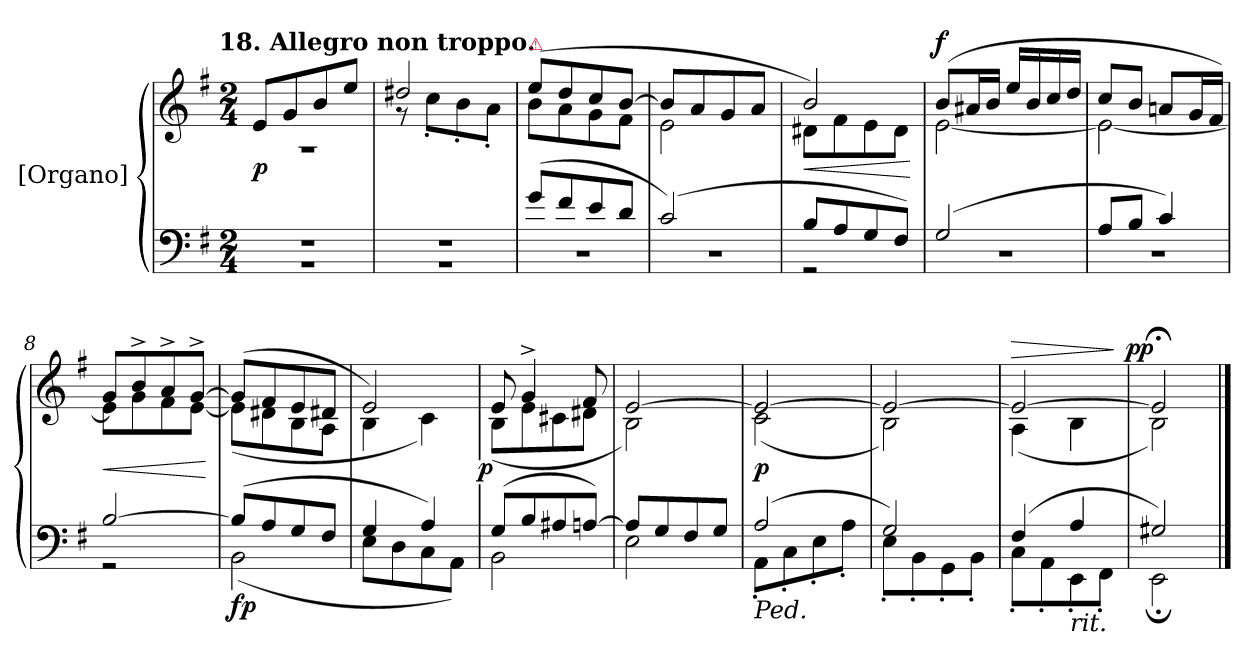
**kern	**dynam	**kern	**dynam
*part2	*part2	*part1	*part1
*staff2	*staff2	*staff1	*staff1
*I"[Organo]	*	*	*
*clefF4	*	*clefG2	*
*k[f#]	*	*k[f#]	*
!!LO:TX:omd:t=18. Allegro non troppo.
*M2/4	*	*M2/4	*
*MM132	*	*MM132	*
=1	=1	=1	=1
*^	*	*^	*
2rF	2rBB	.	8e/L	2r	p
.	.	.	8g/	.	.
.	.	.	8b/	.	.
.	.	.	8ee/J	.	.
=2	=2	=2	=2	=2	=2
2rF	2rBB	.	2dd#X/	8r	.
.	.	.	.	8cc'\L	.
.	.	.	.	8b'\	.
.	.	.	.	8a'\J	.
=3	=3	=3	=3	=3	=3
!	!	!	!LO:TX:a:color=crimson:t=⚠	!	!
(8g/L	2r	.	(8ee/L	8b\L	.
8f#/	.	.	8dd/	8a\	.
8e/	.	.	8cc/	8g\	.
8d/J	.	.	[8b/J	8f#\J	.
=4	=4	=4	=4	=4	=4
(2c/)	2r	.	8b/L]	2e\	.
.	.	.	8a/	.	.
.	.	.	8g/	.	.
.	.	.	8a/J	.	.
=5	=5	=5	=5	=5	=5
!	!	!	!	!	!LO:HP:b
8B/L	2r	.	2b/)	8d#X\L	<
8A/	.	.	.	8f#\	.
8G/	.	.	.	8e\	.
8F#/J)	.	.	.	8d#\J	.
*v	*v	*	*	*	*
*	*	*v	*v	*
.	.	.	[
=6	=6	=6	=6
*^	*	*^	*
!	!	!	!	!	!LO:DY:a
(2G/	2r	.	(8b/L	[2e\	f
.	.	.	16a#X/L	.	.
.	.	.	16b/JJ	.	.
.	.	.	16ee/LL	.	.
.	.	.	16b/	.	.
.	.	.	16cc/	.	.
.	.	.	16dd/JJ	.	.
=7	=7	=7	=7	=7	=7
8A/L	2r	.	8cc/L	2e\_	.
8B/J	.	.	8b/J	.	.
4c/)	.	.	8an/L	.	.
.	.	.	16g/L	.	.
.	.	.	16f#/JJ)	.	.
=8	=8	=8	=8	=8	=8
!	!	!	!	!	!LO:HP:b
[2B/	2r	.	8g/L	8e\L]	<
.	.	.	8b^/	8g\	.
.	.	.	8a^/	8f#\	.
.	.	.	[8g^/J	[8e\J	.
*v	*v	*	*	*	*
*	*	*v	*v	*
.	.	.	[
=9	=9	=9	=9
*^	*	*^	*
!	!	!LO:DY:b	!	!	!
(8B/L]	(2BB\	fp	(8g/L]	(8e\L]	.
8A/	.	.	8f#/	8d#X\	.
8G/	.	.	8e/	8B\	.
8F#/J	.	.	8d#X/J	8A\J	.
=10	=10	=10	=10	=10	=10
4G/	8E\L	.	2e/)	4B\	.
.	8D\	.	.	.	.
4A/)	8C\	.	.	4c\)	.
.	8AA\J)	.	.	.	.
=11	=11	=11	=11	=11	=11
!	!	!	!	!	!LO:DY:rj
(8G/L	2BB\	.	8e/	(8B\L	p
8B/	.	.	4g^/	8e\	.
8A#X/	.	.	.	8c#X\	.
[8An/J)	.	.	8f#/	8d#X\J	.
=12	=12	=12	=12	=12	=12
8A/L]	2E\	.	[2e/	2B\)	.
8G/	.	.	.	.	.
8F#/	.	.	.	.	.
8G/J	.	.	.	.	.
=13	=13	=13	=13	=13	=13
!LO:TX:b:i:t=Ped.	!	!	!	!	!
(2A/	8AA'\L	.	2e/_	(2c\	p
.	8C'\	.	.	.	.
.	8E'\	.	.	.	.
.	8A'\J	.	.	.	.
=14	=14	=14	=14	=14	=14
2G/)	8E'\L	.	2e/_	2B\)	.
.	8BB'\	.	.	.	.
.	8GG'\	.	.	.	.
.	8BB'\J	.	.	.	.
=15	=15	=15	=15	=15	=15
!	!	!	!	!	!LO:HP:a
(4F#/	8C'\L	.	2e/_	(4A\	>
.	8AA'\	.	.	.	.
!LO:TX:b:i:t=rit.	!	!	!	!	!
4A/	8EE'\	.	.	4B\	.
.	8FF#'\J	.	.	.	.
*v	*v	*	*	*	*
*	*	*v	*v	*
.	.	.	]
=16	=16	=16	=16
*^	*	*^	*
!	!	!	!	!	!LO:DY:a:rj
2G#X/)	2EE;<\	.	2e;</]	2B\)	pp
*v	*v	*	*	*	*
*	*	*v	*v	*
==	==	==	==
*-	*-	*-	*-
